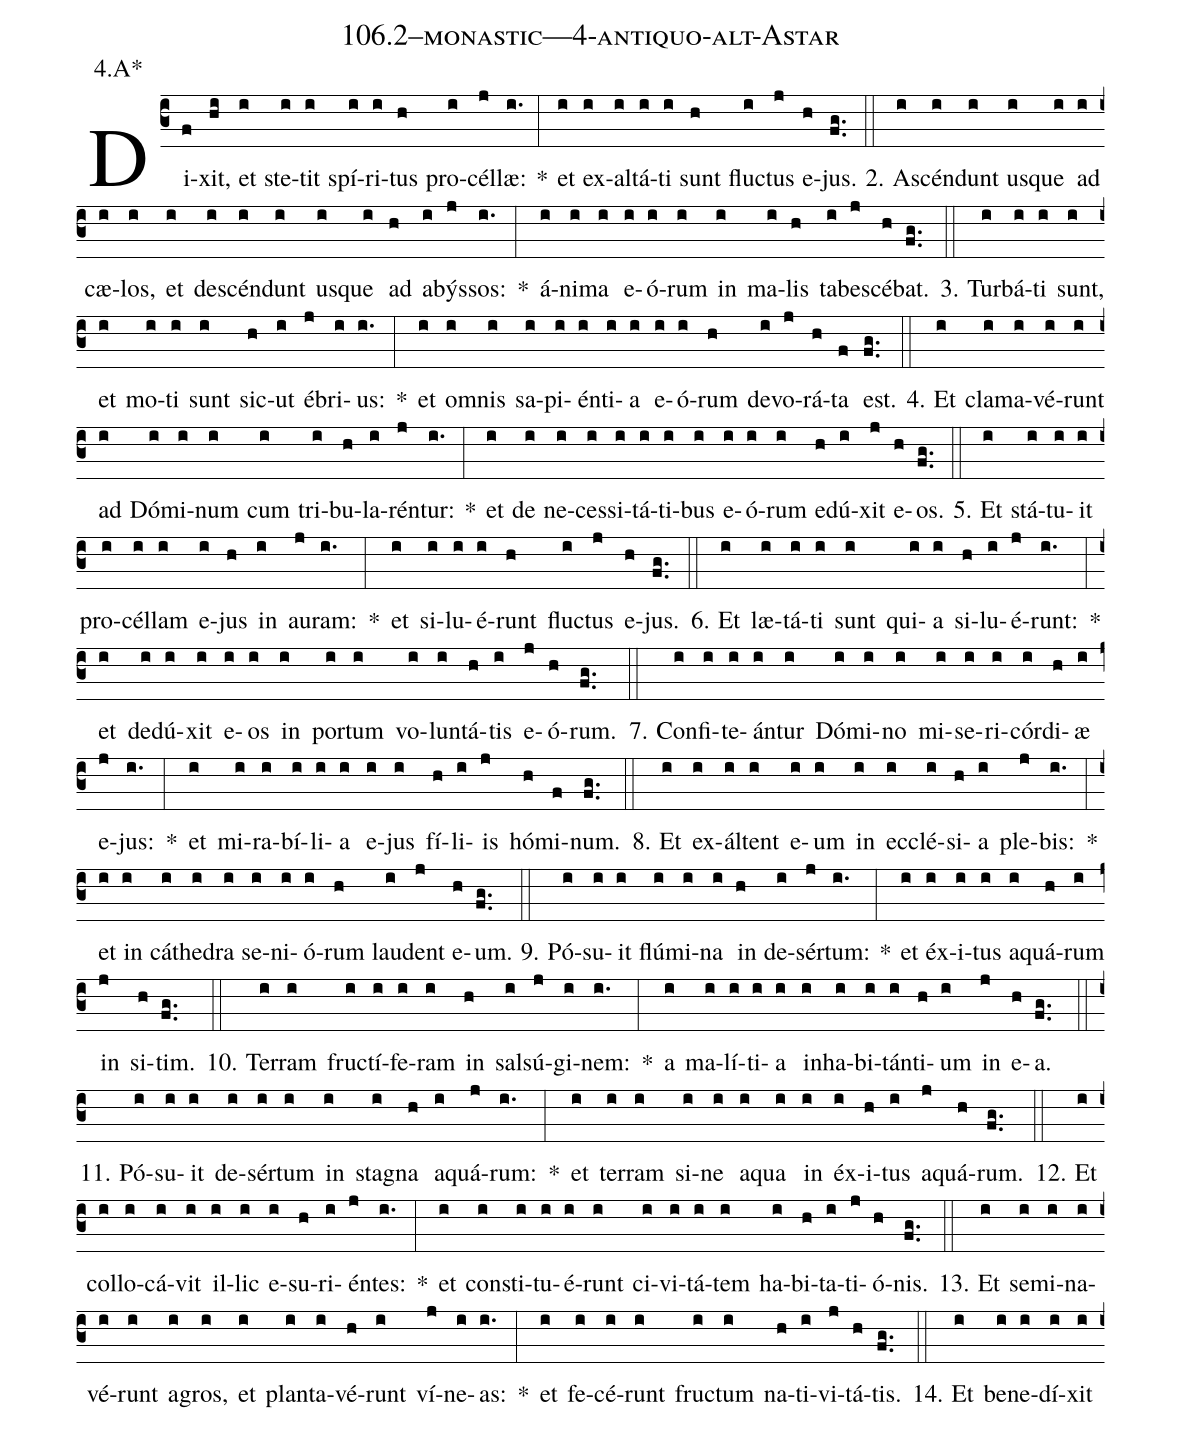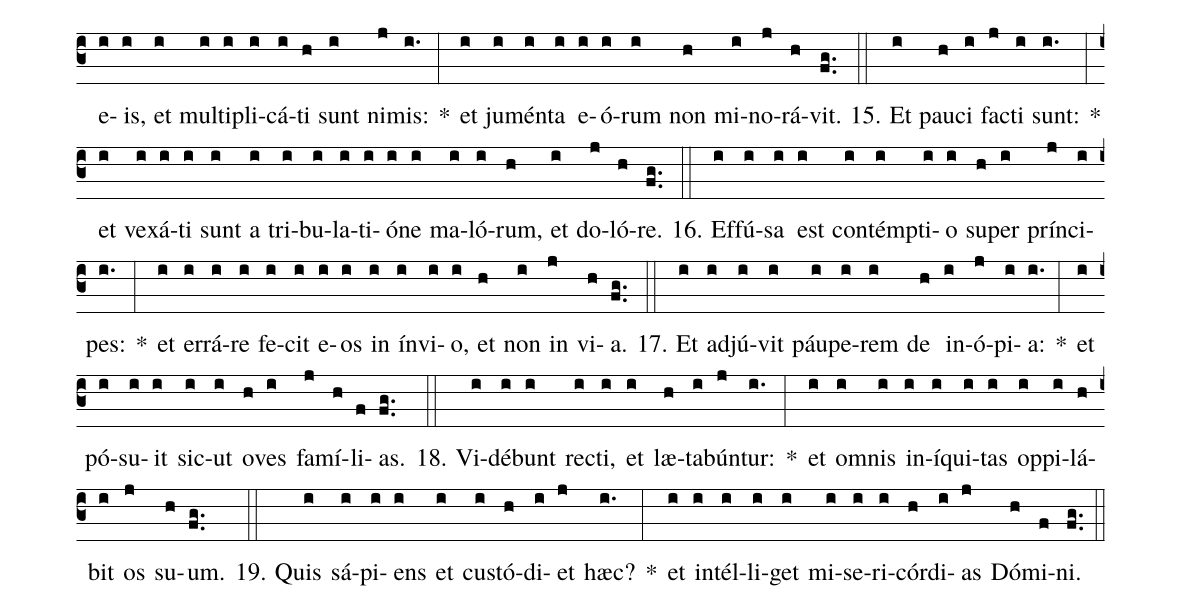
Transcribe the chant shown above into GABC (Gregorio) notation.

name: 106.2--monastic---4-antiquo-alt-Astar;
annotation: 4.A*;
%%
(c3)Di(f)xit,(hi) et(i) ste(i)tit(i) spí(i)ri(i)tus(h) pro(i)cél(j)læ:(i.) *(:) et(i) ex(i)al(i)tá(i)ti(i) sunt(h) fluc(i)tus(j) e(h)jus.(fg..) (::)
2. A(i)scén(i)dunt(i) us(i)que(i) ad(i) cæ(i)los,(i) et(i) de(i)scén(i)dunt(i) us(i)que(i) ad(h) a(i)býs(j)sos:(i.) *(:) á(i)ni(i)ma(i) e(i)ó(i)rum(i) in(i) ma(i)lis(h) ta(i)be(j)scé(h)bat.(fg..) (::)
3. Tur(i)bá(i)ti(i) sunt,(i) et(i) mo(i)ti(i) sunt(i) sic(h)ut(i) é(j)bri(i)us:(i.) *(:) et(i) om(i)nis(i) sa(i)pi(i)én(i)ti(i)a(i) e(i)ó(i)rum(h) de(i)vo(j)rá(h)ta(f) est.(fg..) (::)
4. Et(i) cla(i)ma(i)vé(i)runt(i) ad(i) Dó(i)mi(i)num(i) cum(i) tri(i)bu(h)la(i)rén(j)tur:(i.) *(:) et(i) de(i) ne(i)ces(i)si(i)tá(i)ti(i)bus(i) e(i)ó(i)rum(i) e(h)dú(i)xit(j) e(h)os.(fg..) (::)
5. Et(i) stá(i)tu(i)it(i) pro(i)cél(i)lam(i) e(i)jus(h) in(i) au(j)ram:(i.) *(:) et(i) si(i)lu(i)é(i)runt(h) fluc(i)tus(j) e(h)jus.(fg..) (::)
6. Et(i) læ(i)tá(i)ti(i) sunt(i) qui(i)a(i) si(h)lu(i)é(j)runt:(i.) *(:) et(i) de(i)dú(i)xit(i) e(i)os(i) in(i) por(i)tum(i) vo(i)lun(i)tá(h)tis(i) e(j)ó(h)rum.(fg..) (::)
7. Con(i)fi(i)te(i)án(i)tur(i) Dó(i)mi(i)no(i) mi(i)se(i)ri(i)cór(i)di(h)æ(i) e(j)jus:(i.) *(:) et(i) mi(i)ra(i)bí(i)li(i)a(i) e(i)jus(i) fí(h)li(i)is(j) hó(h)mi(f)num.(fg..) (::)
8. Et(i) ex(i)ál(i)tent(i) e(i)um(i) in(i) ec(i)clé(i)si(h)a(i) ple(j)bis:(i.) *(:) et(i) in(i) cá(i)the(i)dra(i) se(i)ni(i)ó(i)rum(h) lau(i)dent(j) e(h)um.(fg..) (::)
9. Pó(i)su(i)it(i) flú(i)mi(i)na(i) in(h) de(i)sér(j)tum:(i.) *(:) et(i) éx(i)i(i)tus(i) a(i)quá(h)rum(i) in(j) si(h)tim.(fg..) (::)
10. Ter(i)ram(i) fruc(i)tí(i)fe(i)ram(i) in(h) sal(i)sú(j)gi(i)nem:(i.) *(:) a(i) ma(i)lí(i)ti(i)a(i) in(i)ha(i)bi(i)tán(i)ti(h)um(i) in(j) e(h)a.(fg..) (::)
11. Pó(i)su(i)it(i) de(i)sér(i)tum(i) in(i) sta(i)gna(h) a(i)quá(j)rum:(i.) *(:) et(i) ter(i)ram(i) si(i)ne(i) a(i)qua(i) in(i) éx(i)i(h)tus(i) a(j)quá(h)rum.(fg..) (::)
12. Et(i) col(i)lo(i)cá(i)vit(i) il(i)lic(i) e(i)su(h)ri(i)én(j)tes:(i.) *(:) et(i) con(i)sti(i)tu(i)é(i)runt(i) ci(i)vi(i)tá(i)tem(i) ha(i)bi(h)ta(i)ti(j)ó(h)nis.(fg..) (::)
13. Et(i) se(i)mi(i)na(i)vé(i)runt(i) a(i)gros,(i) et(i) plan(i)ta(i)vé(h)runt(i) ví(j)ne(i)as:(i.) *(:) et(i) fe(i)cé(i)runt(i) fruc(i)tum(i) na(h)ti(i)vi(j)tá(h)tis.(fg..) (::)
14. Et(i) be(i)ne(i)dí(i)xit(i) e(i)is,(i) et(i) mul(i)ti(i)pli(i)cá(i)ti(h) sunt(i) ni(j)mis:(i.) *(:) et(i) ju(i)mén(i)ta(i) e(i)ó(i)rum(i) non(h) mi(i)no(j)rá(h)vit.(fg..) (::)
15. Et(i) pau(h)ci(i) fac(j)ti(i) sunt:(i.) *(:) et(i) ve(i)xá(i)ti(i) sunt(i) a(i) tri(i)bu(i)la(i)ti(i)ó(i)ne(i) ma(i)ló(i)rum,(h) et(i) do(j)ló(h)re.(fg..) (::)
16. Ef(i)fú(i)sa(i) est(i) con(i)témp(i)ti(i)o(i) su(h)per(i) prín(j)ci(i)pes:(i.) *(:) et(i) er(i)rá(i)re(i) fe(i)cit(i) e(i)os(i) in(i) ín(i)vi(i)o,(i) et(h) non(i) in(j) vi(h)a.(fg..) (::)
17. Et(i) ad(i)jú(i)vit(i) páu(i)pe(i)rem(i) de(h) in(i)ó(j)pi(i)a:(i.) *(:) et(i) pó(i)su(i)it(i) sic(i)ut(i) o(h)ves(i) fa(j)mí(h)li(f)as.(fg..) (::)
18. Vi(i)dé(i)bunt(i) rec(i)ti,(i) et(i) læ(h)ta(i)bún(j)tur:(i.) *(:) et(i) om(i)nis(i) in(i)í(i)qui(i)tas(i) op(i)pi(i)lá(h)bit(i) os(j) su(h)um.(fg..) (::)
19. Quis(i) sá(i)pi(i)ens(i) et(i) cus(i)tó(h)di(i)et(j) hæc?(i.) *(:) et(i) in(i)tél(i)li(i)get(i) mi(i)se(i)ri(i)cór(h)di(i)as(j) Dó(h)mi(f)ni.(fg..) (::)
